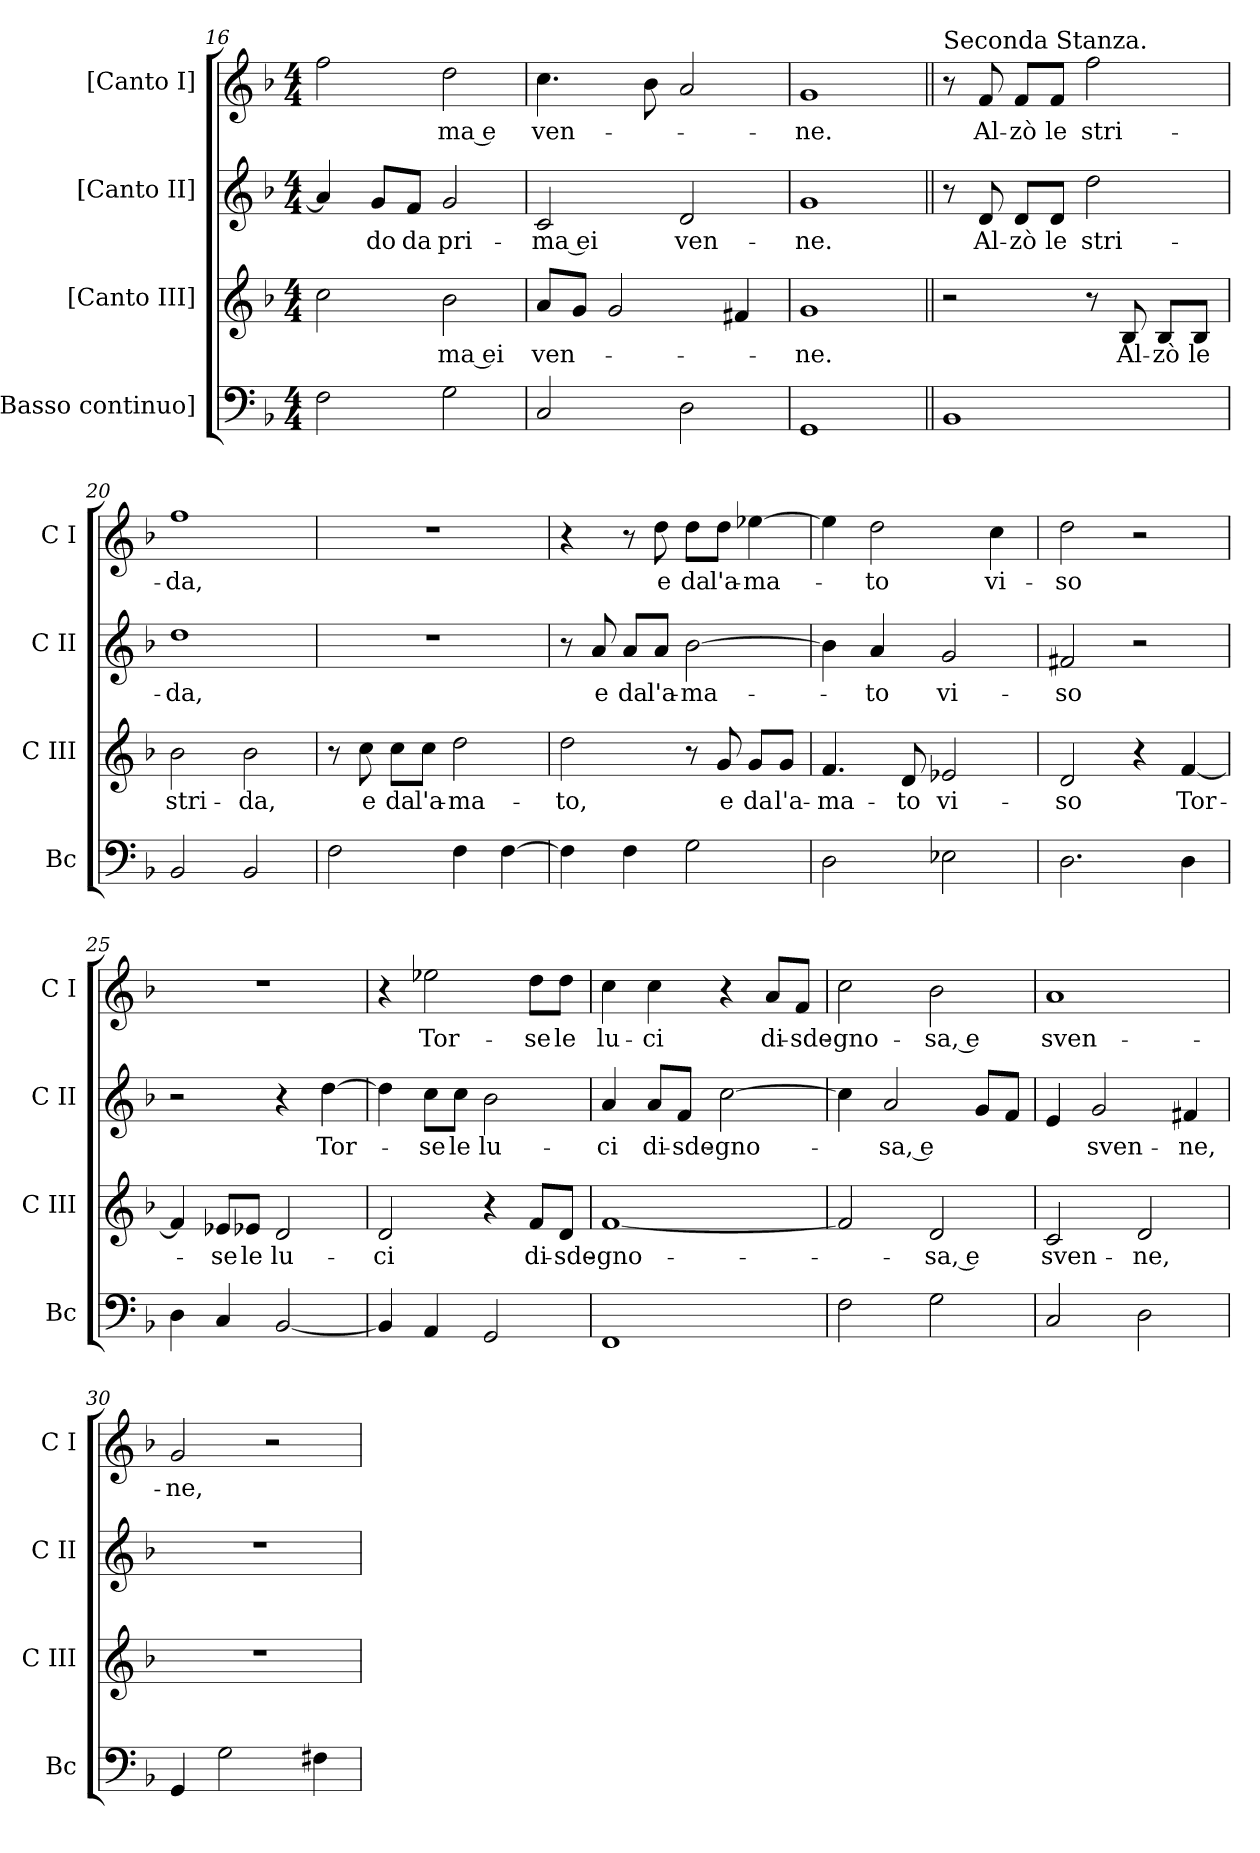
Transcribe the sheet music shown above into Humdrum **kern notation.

**kern	**kern	**text	**kern	**text	**kern	**text
*part4	*part3	*part3	*part2	*part2	*part1	*part1
*staff4	*staff3	*staff3	*staff2	*staff2	*staff1	*staff1
*I"[Basso continuo]	*I"[Canto III]	*	*I"[Canto II]	*	*I"[Canto I]	*
*I'Bc	*I'C III	*	*I'C II	*	*I'C I	*
*clefF4	*clefG2	*	*clefG2	*	*clefG2	*
*k[b-]	*k[b-]	*	*k[b-]	*	*k[b-]	*
*F:	*F:	*	*F:	*	*F:	*
*M4/4	*M4/4	*	*M4/4	*	*M4/4	*
=16	=16	=16	=16	=16	=16	=16
2F	2cc	.	4a]	.	2ff	.
.	.	.	8gL	-do	.	.
.	.	.	8fJ	da	.	.
2G	2b-	-ma ei	2g	pri-	2dd	-ma e
=17	=17	=17	=17	=17	=17	=17
2C	8aL	ven-	2c	-ma ei	4.cc	ven-
.	8gJ	.	.	.	.	.
.	2g	.	.	.	.	.
.	.	.	.	.	8b-	.
2D	.	.	2d	ven-	2a	.
.	4f#X	.	.	.	.	.
=18	=18	=18	=18	=18	=18	=18
1GG	1g	-ne.	1g	-ne.	1g	-ne.
=19||	=19||	=19||	=19||	=19||	=19||	=19||
!	!	!	!	!	!LO:TX:a:t=Seconda Stanza.	!
1BB-	2r	.	8r	.	8r	.
.	.	.	8d	Al-	8f	Al-
.	.	.	8dL	-zò	8fL	-zò
.	.	.	8dJ	le	8fJ	le
.	8r	.	2dd	stri-	2ff	stri-
.	8B-	Al-	.	.	.	.
.	8B-L	-zò	.	.	.	.
.	8B-J	le	.	.	.	.
=20	=20	=20	=20	=20	=20	=20
2BB-	2b-	stri-	1dd	-da,	1ff	-da,
2BB-	2b-	-da,	.	.	.	.
=21	=21	=21	=21	=21	=21	=21
2F	8r	.	1r	.	1r	.
.	8cc	e	.	.	.	.
.	8ccL	da	.	.	.	.
.	8ccJ	l'a-	.	.	.	.
4F	2dd	-ma-	.	.	.	.
[4F	.	.	.	.	.	.
=22	=22	=22	=22	=22	=22	=22
4F]	2dd	-to,	8r	.	4r	.
.	.	.	8a	e	.	.
4F	.	.	8aL	da	8r	.
.	.	.	8aJ	l'a-	8dd	e
2G	8r	.	[2b-	-ma-	8ddL	da
.	8g	e	.	.	8ddJ	l'a-
.	8gL	da	.	.	[4ee-X	-ma-
.	8gJ	l'a-	.	.	.	.
=23	=23	=23	=23	=23	=23	=23
2D	4.f	-ma-	4b-]	.	4ee-]	.
.	.	.	4a	-to	2dd	-to
.	8d	-to	.	.	.	.
2E-X	2e-X	vi-	2g	vi-	.	.
.	.	.	.	.	4cc	vi-
=24	=24	=24	=24	=24	=24	=24
2.D	2d	-so	2f#X	-so	2dd	-so
.	4r	.	2r	.	2r	.
4D	[4f	Tor-	.	.	.	.
=25	=25	=25	=25	=25	=25	=25
4D	4f]	.	2r	.	1r	.
4C	8e-XL	-se	.	.	.	.
.	8e-XJ	le	.	.	.	.
[2BB-	2d	lu-	4r	.	.	.
.	.	.	[4dd	Tor-	.	.
=26	=26	=26	=26	=26	=26	=26
4BB-]	2d	-ci	4dd]	.	4r	.
4AA	.	.	8ccL	-se	2ee-X	Tor-
.	.	.	8ccJ	le	.	.
2GG	4r	.	2b-	lu-	.	.
.	8fL	di-	.	.	8ddL	-se
.	8dJ	-sde-	.	.	8ddJ	le
=27	=27	=27	=27	=27	=27	=27
1FF	[1f	-gno-	4a	-ci	4cc	lu-
.	.	.	8aL	di-	4cc	-ci
.	.	.	8fJ	-sde-	.	.
.	.	.	[2cc	-gno-	4r	.
.	.	.	.	.	8aL	di-
.	.	.	.	.	8fJ	-sde-
=28	=28	=28	=28	=28	=28	=28
2F	2f]	.	4cc]	.	2cc	-gno-
.	.	.	2a	-sa, e	.	.
2G	2d	-sa, e	.	.	2b-	-sa, e
.	.	.	8gL	.	.	.
.	.	.	8fJ	.	.	.
=29	=29	=29	=29	=29	=29	=29
2C	2c	sven-	4e	.	1a	sven-
.	.	.	2g	sven-	.	.
2D	2d	-ne,	.	.	.	.
.	.	.	4f#X	-ne,	.	.
=30	=30	=30	=30	=30	=30	=30
4GG	1r	.	1r	.	2g	-ne,
2G	.	.	.	.	.	.
.	.	.	.	.	2r	.
4F#X	.	.	.	.	.	.
=	=	=	=	=	=	=
*-	*-	*-	*-	*-	*-	*-
